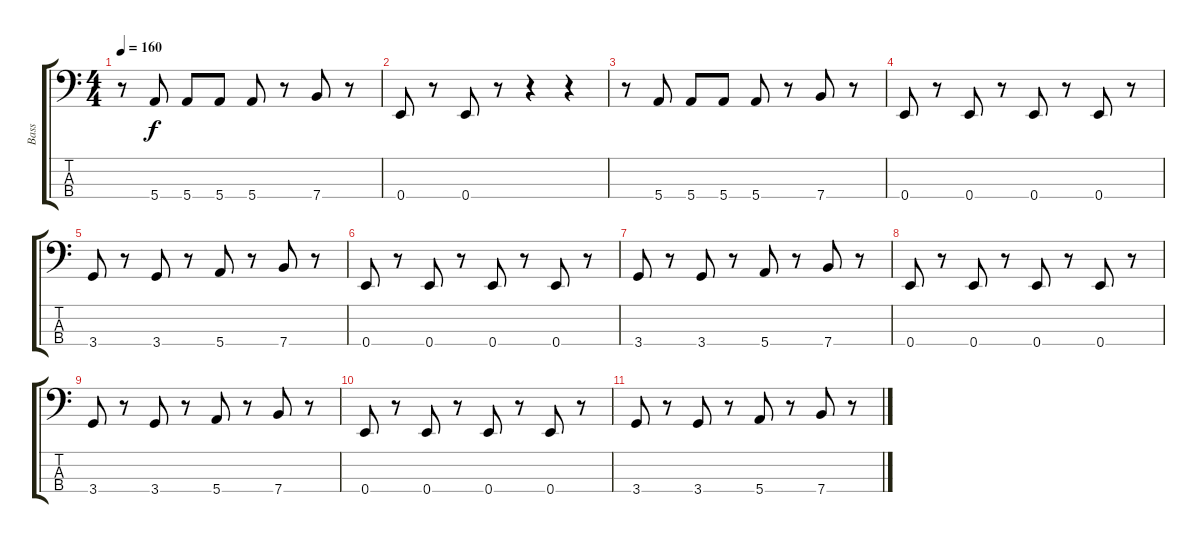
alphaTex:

\track ("Bass" "Bass") {instrument electricbassfinger}
\staff {score tabs}
\tuning (G2 D2 A1 E1) {hide}
\ts (4 4)
\tempo 160
\clef f4
\ks c
r.8{dy f} 5.4.8 5.4.8 5.4.8 5.4.8 r.8 7.4.8 r.8 |
0.4.8 r.8 0.4.8 r.8 r.4 r.4 |
r.8 5.4.8 5.4.8 5.4.8 5.4.8 r.8 7.4.8 r.8 |
0.4.8 r.8 0.4.8 r.8 0.4.8 r.8 0.4.8 r.8 |
3.4.8 r.8 3.4.8 r.8 5.4.8 r.8 7.4.8 r.8 |
0.4.8 r.8 0.4.8 r.8 0.4.8 r.8 0.4.8 r.8 |
3.4.8 r.8 3.4.8 r.8 5.4.8 r.8 7.4.8 r.8 |
0.4.8 r.8 0.4.8 r.8 0.4.8 r.8 0.4.8 r.8 |
3.4.8 r.8 3.4.8 r.8 5.4.8 r.8 7.4.8 r.8 |
0.4.8 r.8 0.4.8 r.8 0.4.8 r.8 0.4.8 r.8 |
3.4.8 r.8 3.4.8 r.8 5.4.8 r.8 7.4.8 r.8
